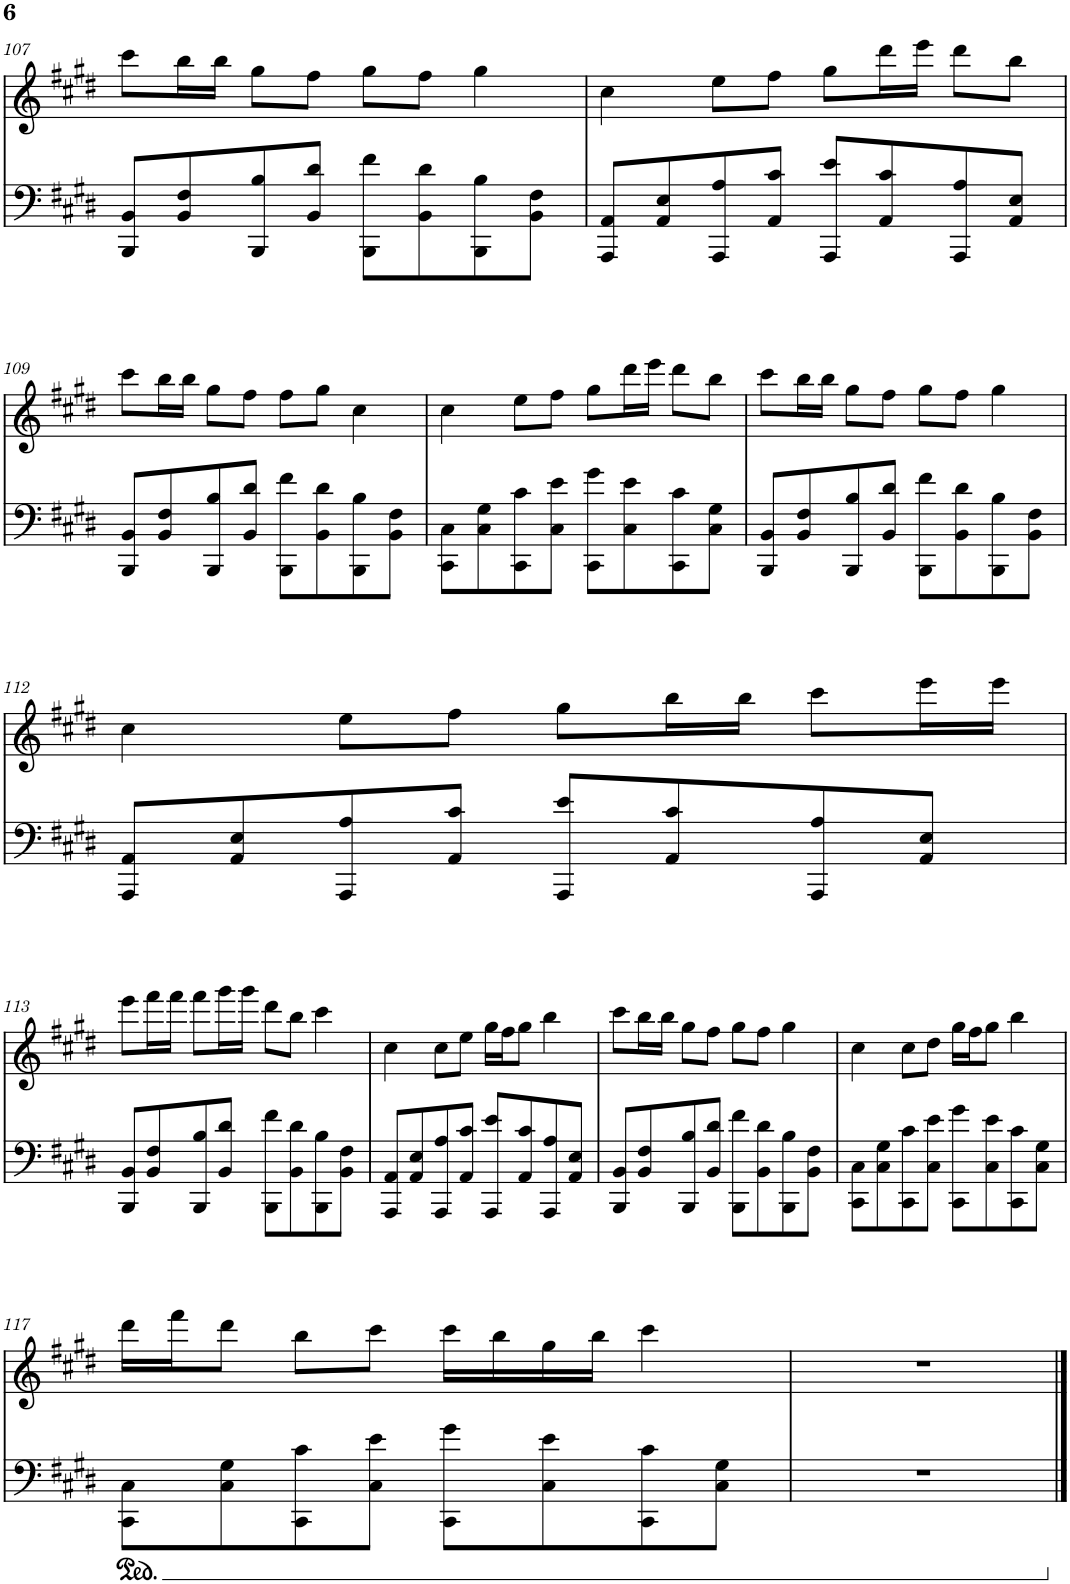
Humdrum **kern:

**kern	**kern
*part1	*part1
*staff2	*staff1
*I"Piano	*
*I'Pno.	*
!!LO:PB:g=z
*clefF4	*clefG2
*k[f#c#g#d#]	*k[f#c#g#d#]
*M4/4	*M4/4
=107	=107
8BBB/ 8BB/L	8ccc#\L
8BB/ 8F#/	16bb\L
.	16bb\JJ
8BBB/ 8B/	8gg#\L
8BB/ 8d#/J	8ff#\J
8BBB\ 8f#\L	8gg#\L
8BB\ 8d#\	8ff#\J
8BBB\ 8B\	4gg#\
8BB\ 8F#\J	.
=108	=108
8AAA/ 8AA/L	4cc#\
8AA/ 8E/	.
8AAA/ 8A/	8ee\L
8AA/ 8c#/J	8ff#\J
8AAA/ 8e/L	8gg#\L
8AA/ 8c#/	16ddd#\L
.	16eee\JJ
8AAA/ 8A/	8ddd#\L
8AA/ 8E/J	8bb\J
!!LO:LB:g=z
=109	=109
8BBB/ 8BB/L	8ccc#\L
8BB/ 8F#/	16bb\L
.	16bb\JJ
8BBB/ 8B/	8gg#\L
8BB/ 8d#/J	8ff#\J
8BBB\ 8f#\L	8ff#\L
8BB\ 8d#\	8gg#\J
8BBB\ 8B\	4cc#\
8BB\ 8F#\J	.
=110	=110
8CC#\ 8C#\L	4cc#\
8C#\ 8G#\	.
8CC#\ 8c#\	8ee\L
8C#\ 8e\J	8ff#\J
8CC#\ 8g#\L	8gg#\L
8C#\ 8e\	16ddd#\L
.	16eee\JJ
8CC#\ 8c#\	8ddd#\L
8C#\ 8G#\J	8bb\J
=111	=111
8BBB/ 8BB/L	8ccc#\L
8BB/ 8F#/	16bb\L
.	16bb\JJ
8BBB/ 8B/	8gg#\L
8BB/ 8d#/J	8ff#\J
8BBB\ 8f#\L	8gg#\L
8BB\ 8d#\	8ff#\J
8BBB\ 8B\	4gg#\
8BB\ 8F#\J	.
!!LO:LB:g=z
=112	=112
8AAA/ 8AA/L	4cc#\
8AA/ 8E/	.
8AAA/ 8A/	8ee\L
8AA/ 8c#/J	8ff#\J
8AAA/ 8e/L	8gg#\L
8AA/ 8c#/	16bb\L
.	16bb\JJ
8AAA/ 8A/	8ccc#\L
8AA/ 8E/J	16eee\L
.	16eee\JJ
!!LO:LB:g=z
=113	=113
8BBB/ 8BB/L	8eee\L
8BB/ 8F#/	16fff#\L
.	16fff#\JJ
8BBB/ 8B/	8fff#\L
8BB/ 8d#/J	16ggg#\L
.	16ggg#\JJ
8BBB\ 8f#\L	8ddd#\L
8BB\ 8d#\	8bb\J
8BBB\ 8B\	4ccc#\
8BB\ 8F#\J	.
=114	=114
8AAA/ 8AA/L	4cc#\
8AA/ 8E/	.
8AAA/ 8A/	8cc#\L
8AA/ 8c#/J	8ee\J
8AAA/ 8e/L	16gg#\LL
.	16ff#\J
8AA/ 8c#/	8gg#\J
8AAA/ 8A/	4bb\
8AA/ 8E/J	.
=115	=115
8BBB/ 8BB/L	8ccc#\L
8BB/ 8F#/	16bb\L
.	16bb\JJ
8BBB/ 8B/	8gg#\L
8BB/ 8d#/J	8ff#\J
8BBB\ 8f#\L	8gg#\L
8BB\ 8d#\	8ff#\J
8BBB\ 8B\	4gg#\
8BB\ 8F#\J	.
=116	=116
8CC#\ 8C#\L	4cc#\
8C#\ 8G#\	.
8CC#\ 8c#\	8cc#\L
8C#\ 8e\J	8dd#\J
8CC#\ 8g#\L	16gg#\LL
.	16ff#\J
8C#\ 8e\	8gg#\J
8CC#\ 8c#\	4bb\
8C#\ 8G#\J	.
!!LO:LB:g=z
=117	=117
8CC#\ 8C#\L	16ddd#\LL
.	16fff#\J
8C#\ 8G#\	8ddd#\J
8CC#\ 8c#\	8bb\L
8C#\ 8e\J	8ccc#\J
8CC#\ 8g#\L	16ccc#\LL
.	16bb\
8C#\ 8e\	16gg#\
.	16bb\JJ
8CC#\ 8c#\	4ccc#\
8C#\ 8G#\J	.
=118	=118
1r	1r
==	==
*-	*-
